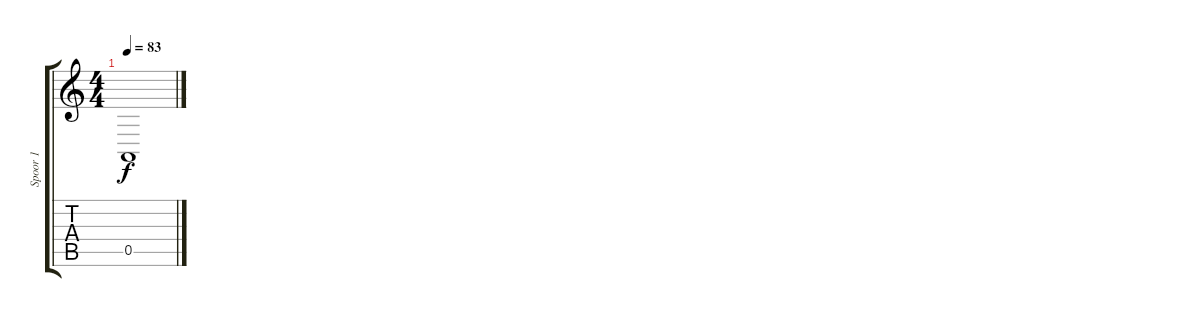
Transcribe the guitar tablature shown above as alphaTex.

\track ("Spoor 1" "Spoor 1") {instrument drawbarorgan}
\staff {score tabs}
\tuning (E4 B3 G3 D3 A2 E2) {hide}
\ts (4 4)
\tempo 83
\clef g2
\ks c
0.5{t}.1{dy f}
